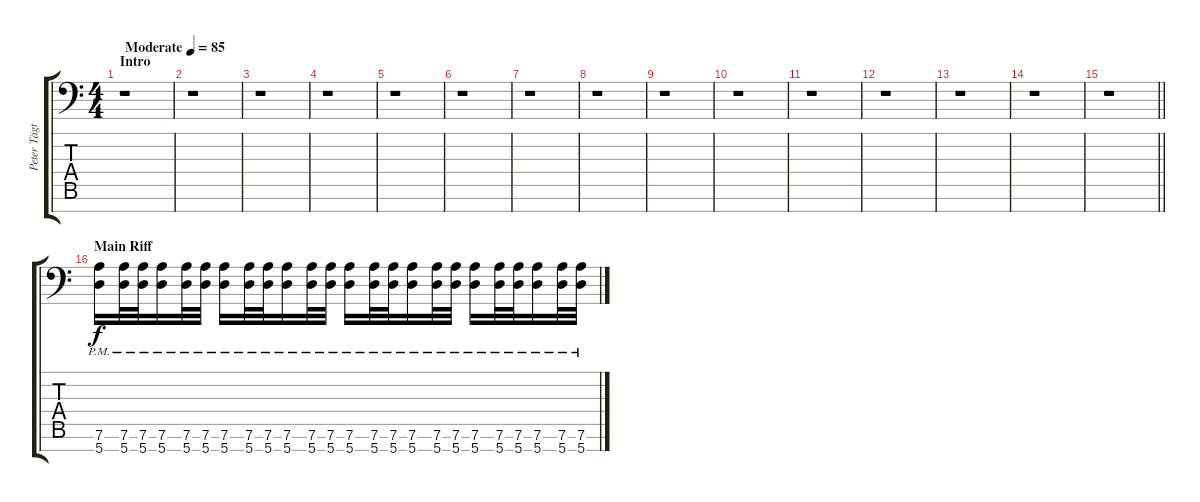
\track ("Peter Tägtgren (7 string guitar)" "Peter Tägt") {instrument overdrivenguitar}
\staff {score tabs}
\tuning (D4 A3 F3 C3 G2 D2 A1) {hide}
\ts (4 4)
\section ("" "Intro")
\tempo (85 "Moderate")
\clef f4
\ks c
r.1{dy f instrument overdrivenguitar} |
r.1 |
r.1 |
r.1 |
r.1 |
r.1 |
r.1 |
r.1 |
r.1 |
r.1 |
r.1 |
r.1 |
r.1 |
r.1 |
\barLineRight lightlight
r.1 |
\section ("" "Main Riff")
(7.6{pm} 5.7{pm}).16 (7.6{pm} 5.7{pm}).32 (7.6{pm} 5.7{pm}).32 (7.6{pm} 5.7{pm}).16 (7.6{pm} 5.7{pm}).32 (7.6{pm} 5.7{pm}).32 (7.6{pm} 5.7{pm}).16 (7.6{pm} 5.7{pm}).32 (7.6{pm} 5.7{pm}).32 (7.6{pm} 5.7{pm}).16 (7.6{pm} 5.7{pm}).32 (7.6{pm} 5.7{pm}).32 (7.6{pm} 5.7{pm}).16 (7.6{pm} 5.7{pm}).32 (7.6{pm} 5.7{pm}).32 (7.6{pm} 5.7{pm}).16 (7.6{pm} 5.7{pm}).32 (7.6{pm} 5.7{pm}).32 (7.6{pm} 5.7{pm}).16 (7.6{pm} 5.7{pm}).32 (7.6{pm} 5.7{pm}).32 (7.6{pm} 5.7{pm}).16 (7.6{pm} 5.7{pm}).32 (7.6{pm} 5.7{pm}).32
